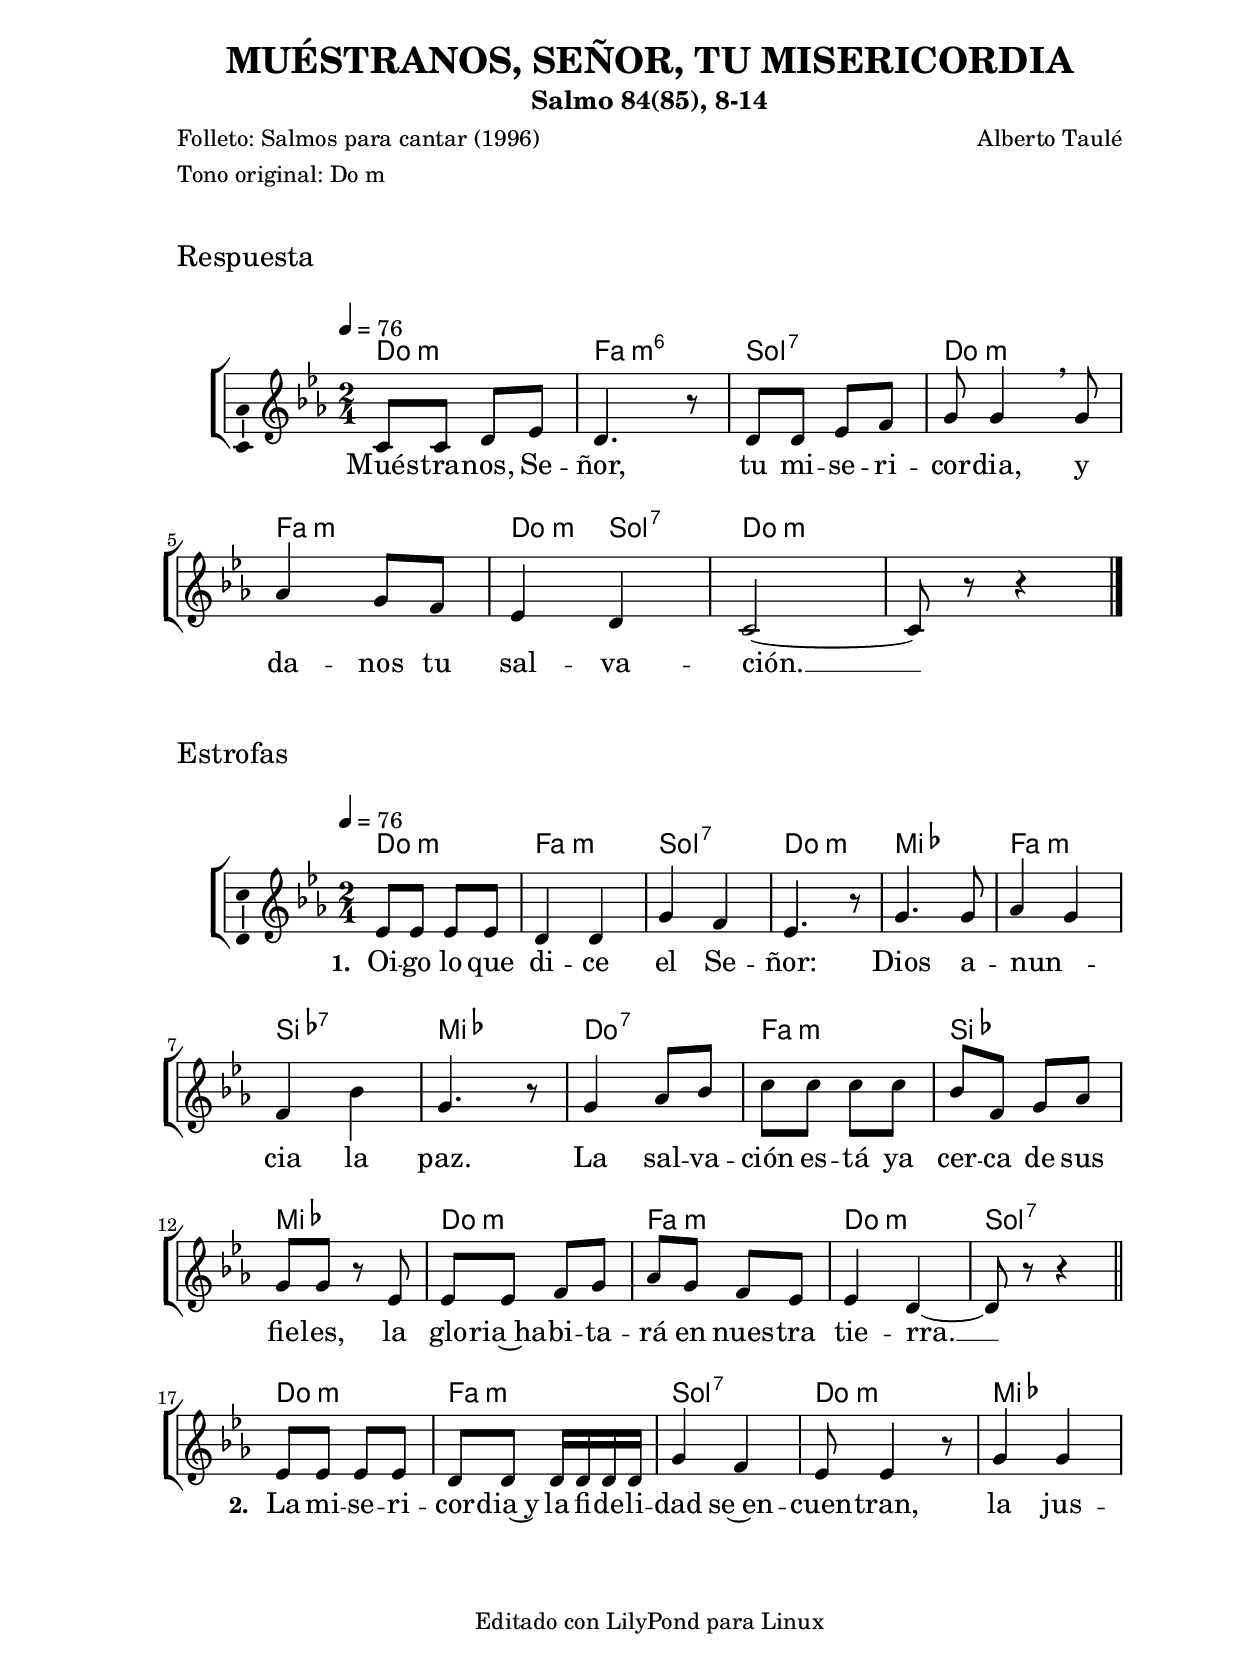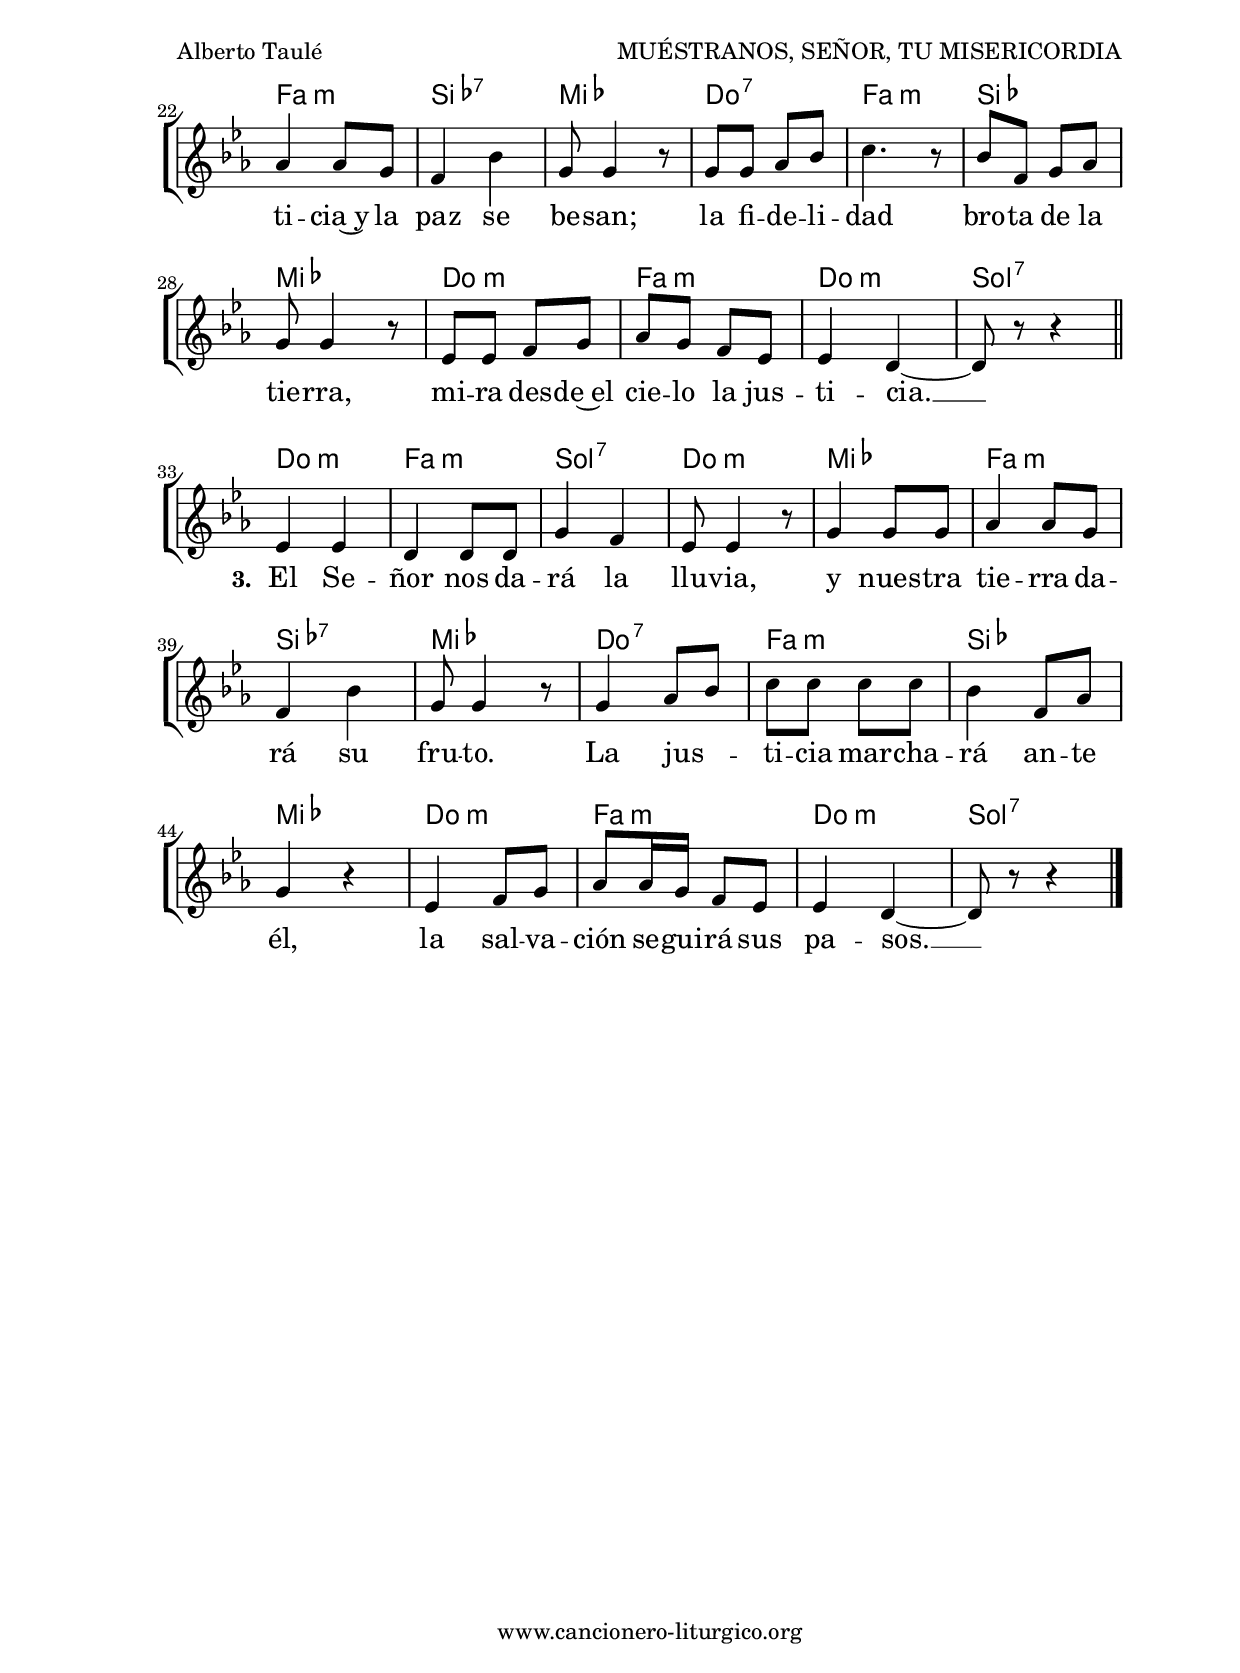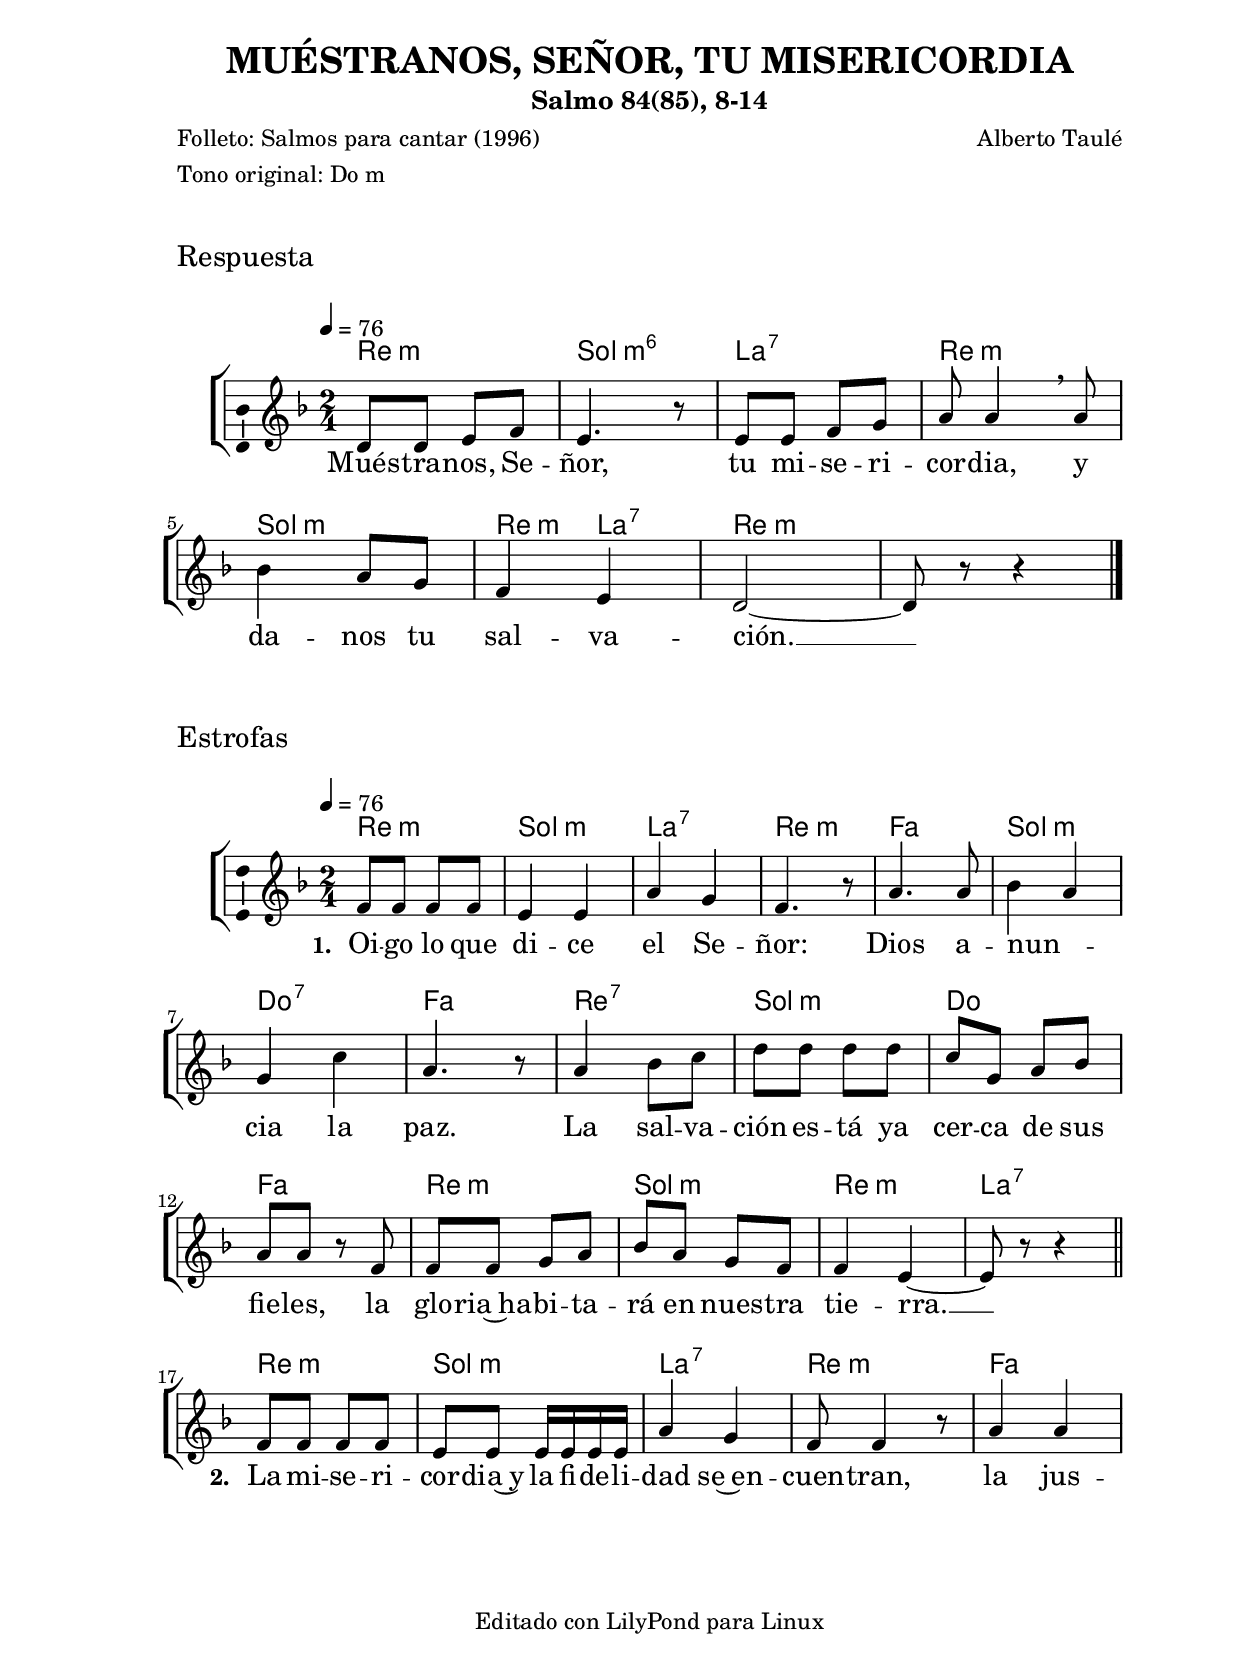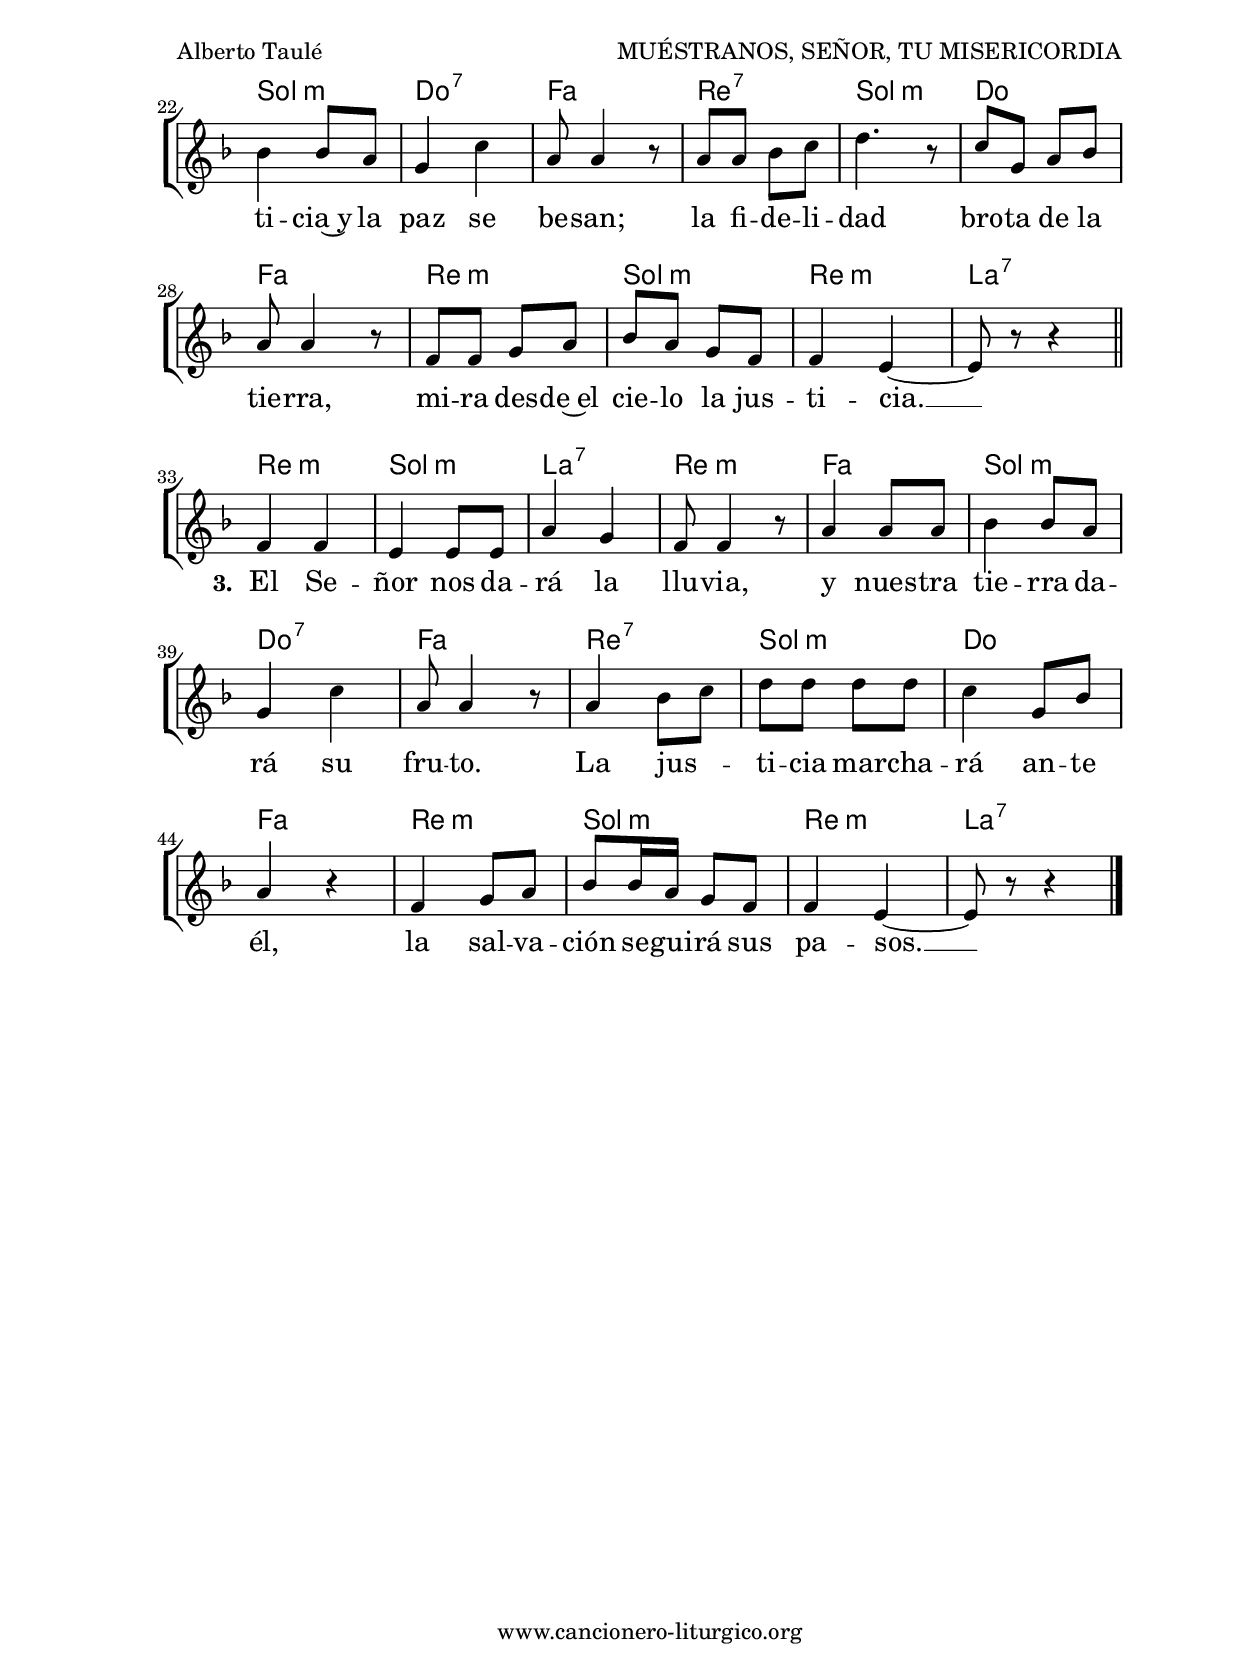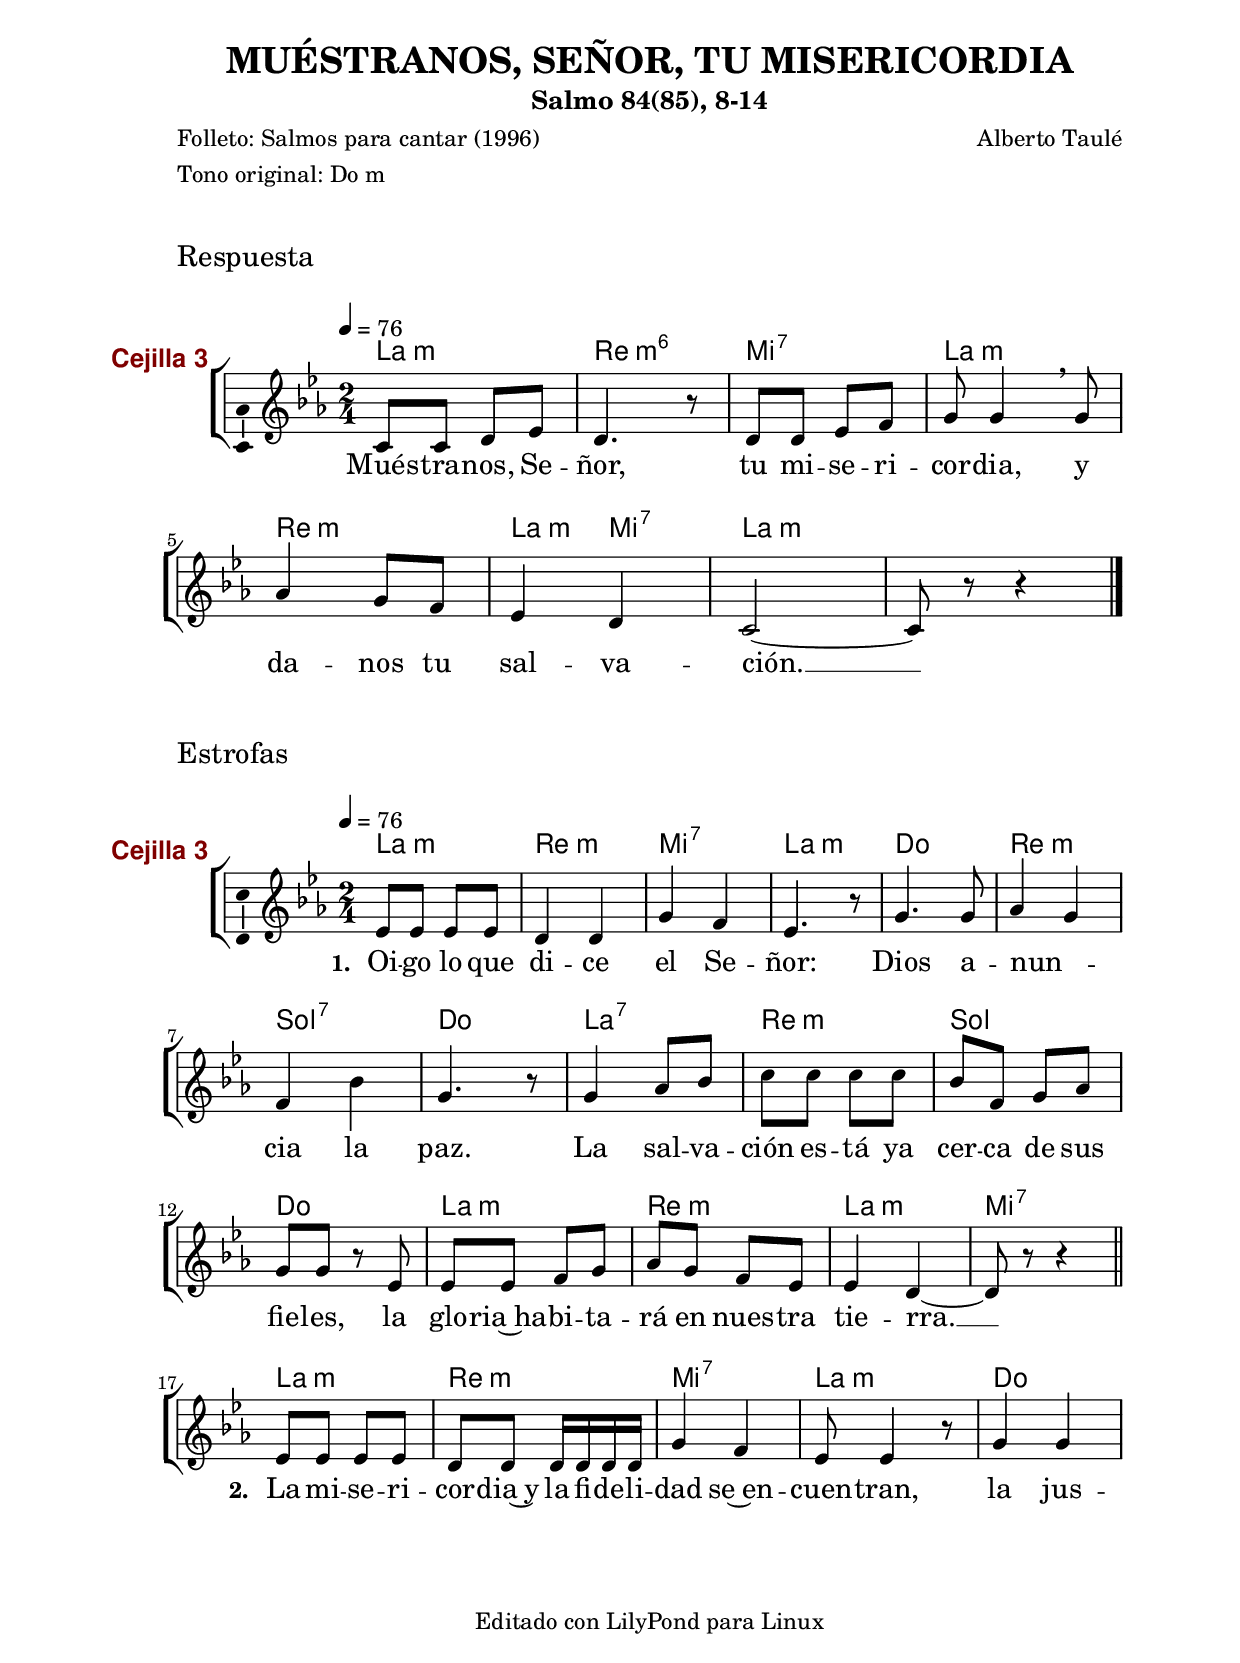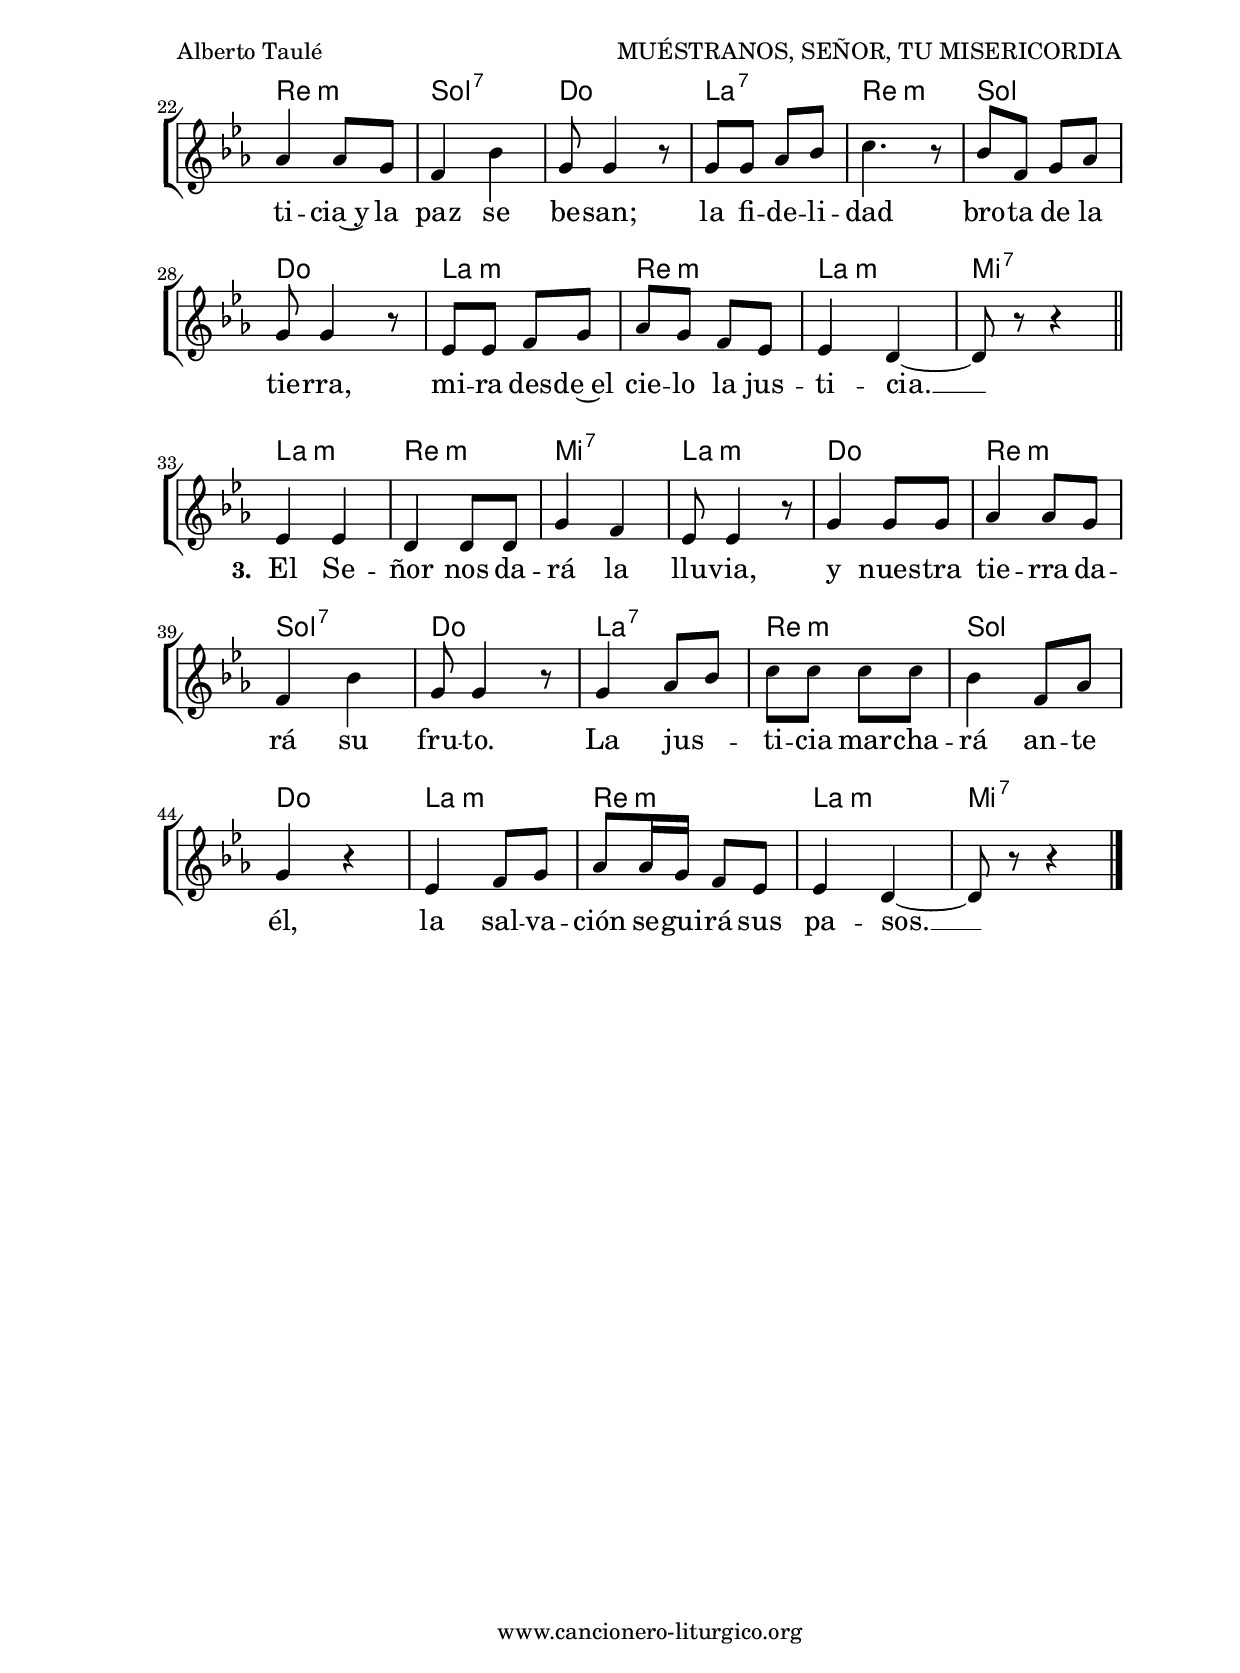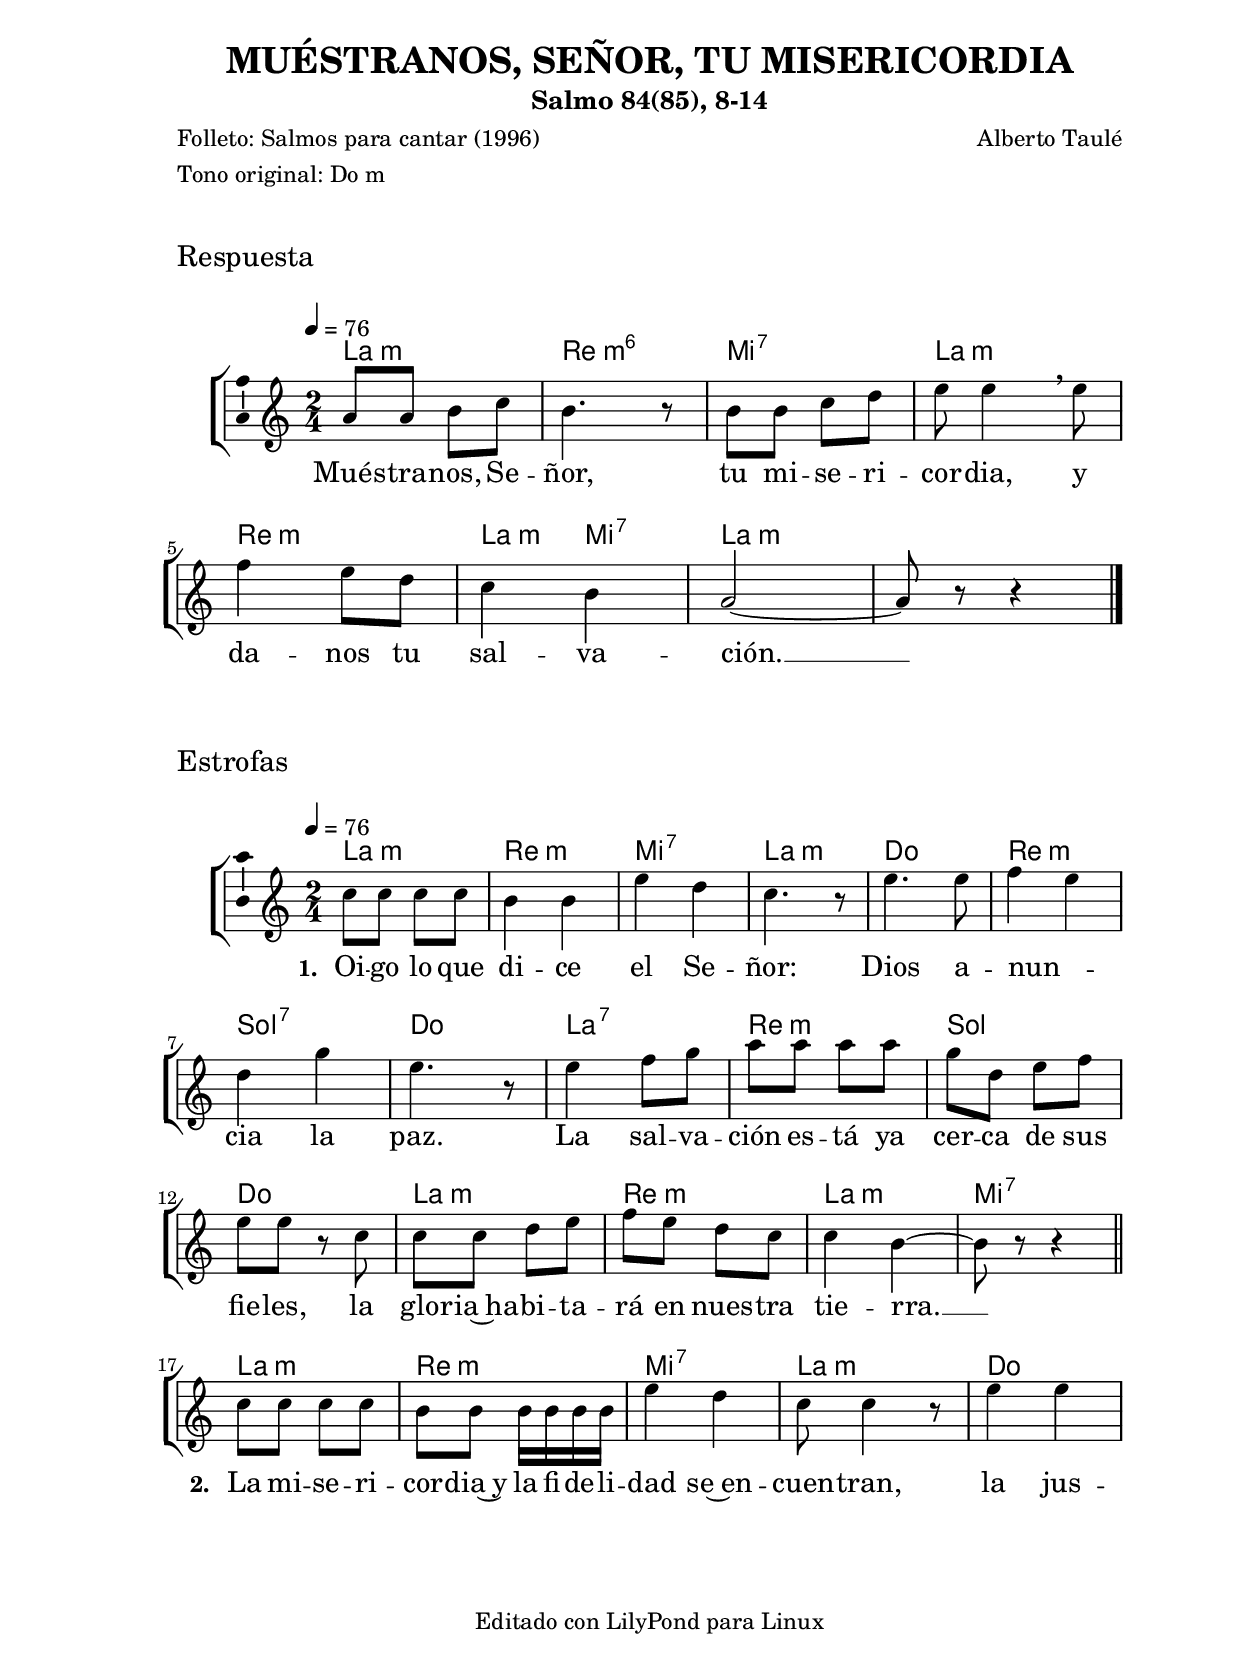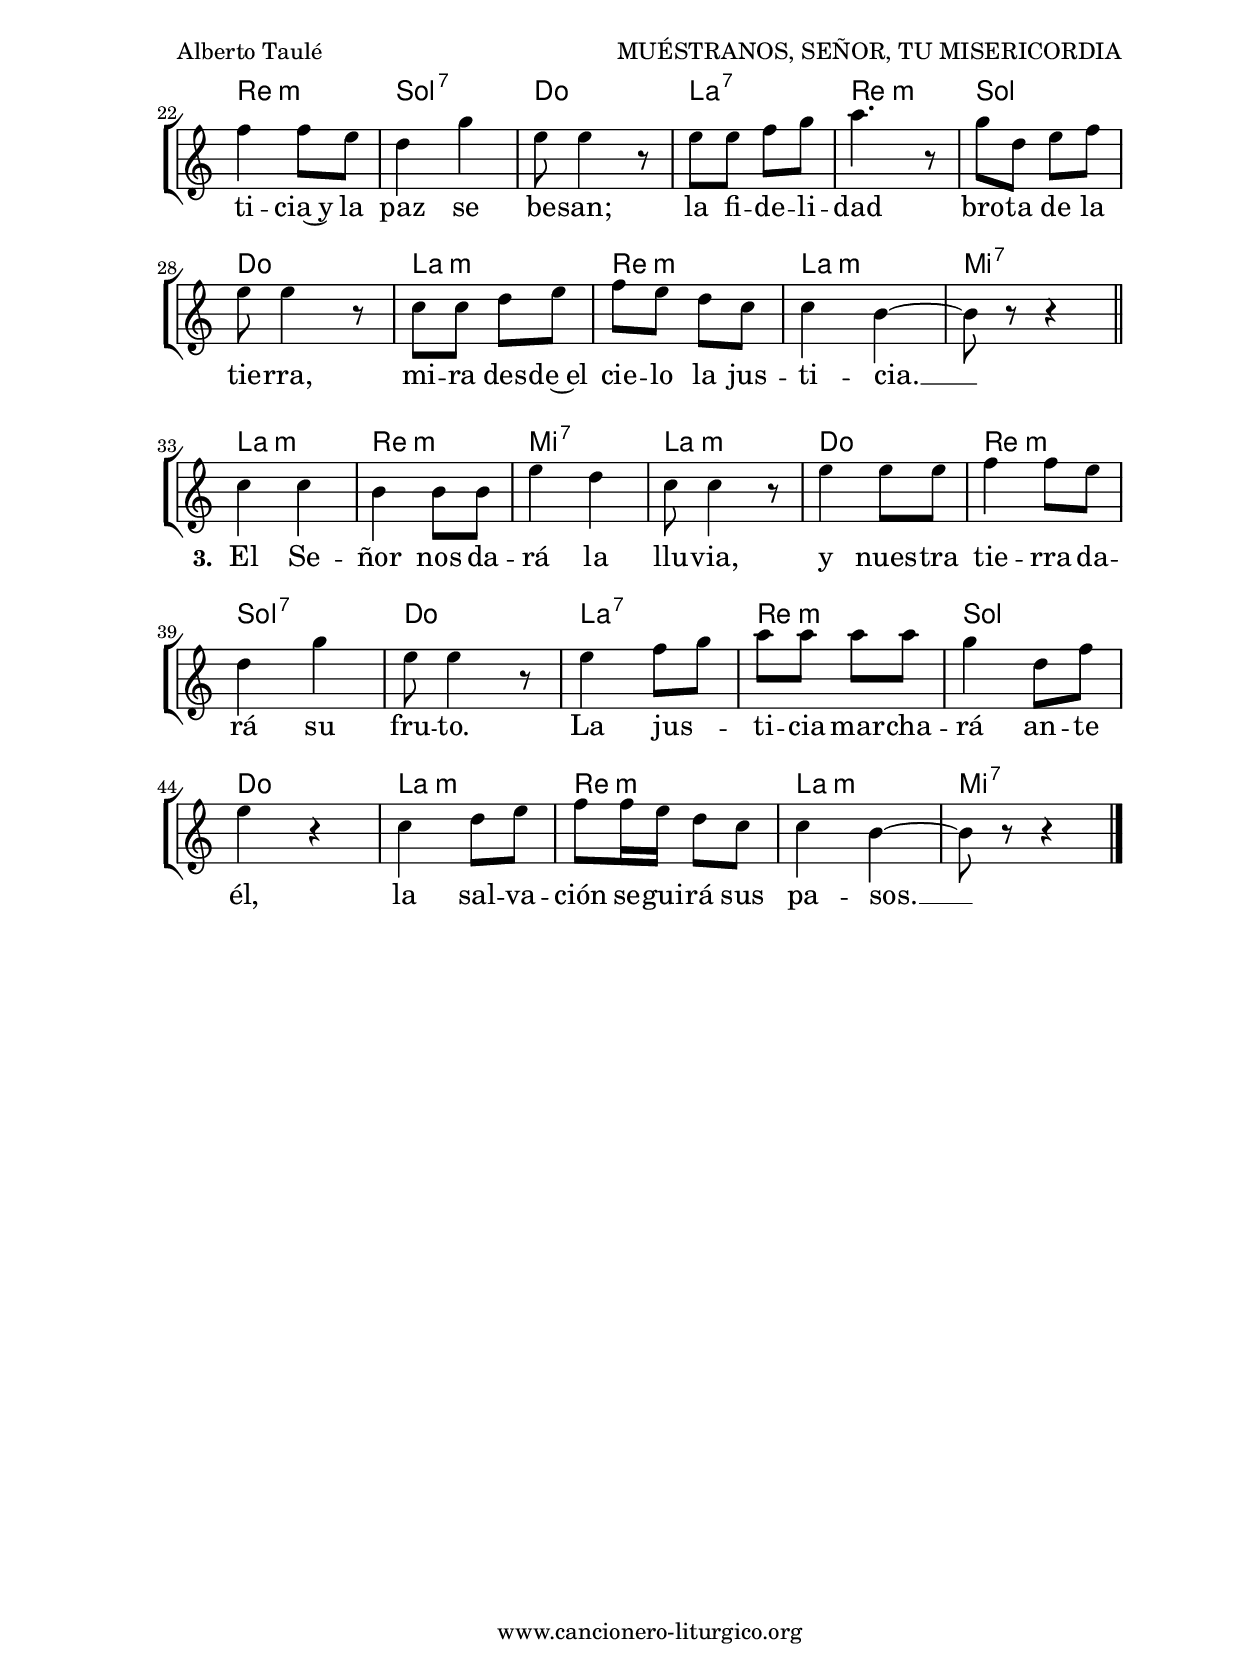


%versión de lilypond para la que se ha escrito esta partitura:
\version "2.16.0"

	%Tamaño papel
	#(set-default-paper-size "a4")
	%Tamaño partitura
	#(set-global-staff-size 20)
	%No responde al pulsar sobre una nota
	#(ly:set-option 'point-and-click #f)

%parámetros del encabezamiento:
\header {
	title = "MUÉSTRANOS, SEÑOR, TU MISERICORDIA"
	subtitle = "Salmo 84(85), 8-14"
	composer = "Alberto Taulé"
	poet = "Folleto: Salmos para cantar (1996)"
	meter = "Tono original: Do m"
	arranger = ""
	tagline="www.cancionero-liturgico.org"
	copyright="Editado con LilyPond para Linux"
	tiempo = ""
	usos = "Salmo"
	letra = ""
	}

%parámetros asociados al papel:
\paper  {
	oddHeaderMarkup = \markup {\fill-line { \on-the-fly #not-first-page \fromproperty #'header:title \on-the-fly #not-first-page \fromproperty #'header:composer }}
	evenHeaderMarkup = \markup {\fill-line { \fromproperty #'header:composer \fromproperty #'header:title }}
	#(set-paper-size "a4")
	print-page-number = ##f
	first-page-number = 1
	print-first-page-number = ##f
	head-separation = 3.0 \cm
	top-margin = 2.0 \cm
	bottom-margin = 0.5\cm
	left-margin = 3.0 \cm
	line-width = 16.0 \cm 
	indent = 8\mm
	interscoreline = 2.\mm
	between-system-space = 15\mm
%	para que las partituras no llenen la hoja:
	ragged-bottom = ##t
%	idem para la última hoja:
	ragged-last-bottom = ##f
%	para que las partituras llenen el ancho del papel:
	ragged-last = ##f
	after-title-space = 2.5 \cm
%page-count=2
%system-count=8

	%Flexible Vertical Spacing
	markup-system-spacing =
	#'((basic-distance . 5) (minimum-distance . 3) (padding . 3))
	score-markup-spacing =
	#'((basic-distance . 15) (minimum-distance . 10) (padding . 3))
%	score-system-spacing =
%	#'((basic-distance . 15) (minimum-distance . 10) (padding . 5))
	system-system-spacing =
	#'((basic-distance . 5) (minimum-distance . 3) (padding . 3))
	markup-markup-spacing =
	#'((basic-distance . 20) (minimum-distance . 15) (padding . 3))
	last-bottom-spacing =
	#'((basic-distance . 5) (minimum-distance . 5) (padding . 3))
%	top-system-spacing =
%	#'((basic-distance . 10) (minimum-distance . 5) (padding . 3))
%	top-markup-spacing =
%	#'((basic-distance . 15) (minimum-distance . 10) (padding . 3))

	}


%parámetros que afectan a toda la partitura:
global =  {
	%clave de sol (G):
	\clef G
	%armadura:
%	\transpose c b,
	\key c \minor
	\tempo 4=76
	\set Score.tempoHideNote = ##f
	}


%%%%%%%%%%%%%%%%%%%%%%%%%%%%%%%%%%%%%%%%%%%%%%%%%%%%%%%
%%%%%%%%%%%%%%%%%%%%%%%%%%%%%%%%%%%%%%%%%%%%%%%%%%%%%%%
%%%%%%%%%%%%%%%%%%%%%%%%%%%%%%%%%%%%%%%%%%%%%%%%%%%%%%%


acordesrespuno = {
	\italianChords
	\chordmode {
%	\transpose c b,
{

c2:m f:m6 g:7 c:m f:m c4:m g:7 c2:m s

}
}
}

melodiarespuno = 
%	\transpose c b,
{
	\relative c'{

\time 2/4

c8 c d ees
d4. r8
d8 d ees f
g8 g4 \breathe g8
aes4 g8 f
ees4 d
c2~
c8 r8 r4

\bar "|."
}
}


textorespuno = \lyricmode {

Mués -- tra -- nos, Se -- ñor, tu mi -- se -- ri -- cor -- dia,
y da -- nos tu sal -- va -- ción. __

	}

acordesrespunoStaff = \context ChordNames = acordesrespunoStaff <<
	\set chordChanges = ##t
	\acordesrespuno
	>>


%%%%%%%%%%%%%%%%%%%%%%%%%%%%%%%%%%% CEJILLA %%%%%%%%%%%%%%%%%%%%%%%%%%%%%%%%%%%
acordesrespunocejilla = {
%%%	\override ChordNames.ChordName #'font-size = #-1
%%%	\override ChordNames.ChordName #'font-series = #'bold
	\transpose c a {
		\acordesrespuno
		}
	}

acordesrespunocejillaStaff = \context ChordNames = acordesrespunocejillaStaff <<
	\set Staff.instrumentName = \markup \with-color #darkred \larger \bold \sans "Cejilla 3"
	\set chordChanges = ##t
	\acordesrespunocejilla
	>>
%%%%%%%%%%%%%%%%%%%%%%%%%%%%%%%%%%% CEJILLA %%%%%%%%%%%%%%%%%%%%%%%%%%%%%%%%%%%


vozrespunoStaff = \context Voice = vozrespunoStaff
\with {\consists "Ambitus_engraver"}
<<
%	\set Staff.instrumentName = ""
%	\set Staff.shortInstrumentName = ""
%	\set Staff.midiInstrument = #"clarinet"
%	\set Staff.midiInstrument = #"cello"
%	\set Staff.midiInstrument = #"flute"
	\set Staff.midiInstrument = #"electric guitar (jazz)"
%	\set Staff.midiInstrument = #"english horn"
%	\set Staff.midiInstrument = #"violin"
%	\set Staff.midiInstrument = #"glockenspiel"
	\set Staff.midiMinimumVolume = #0.7
	\set Staff.midiMaximumVolume = #0.9
	\global
	\melodiarespuno
	>>

textorespunoStaff = \context Lyrics = textorespunoStaff <<
	\lyricsto vozrespunoStaff \textorespuno
	>>


%%%%%%%%%%%%%%%%%%%%%%%%%%%%%%%%%%%%%%%%%%%%%%%%%%%%%%%
%%%%%%%%%%%%%%%%%%%%%%%%%%%%%%%%%%%%%%%%%%%%%%%%%%%%%%%
%%%%%%%%%%%%%%%%%%%%%%%%%%%%%%%%%%%%%%%%%%%%%%%%%%%%%%%


acordesrespest = {
	\italianChords
	\chordmode {
%	\transpose c b,
{

c2:m f:m g:7 c:m ees f:m bes:7 ees c:7 f:m bes ees c:m f:m c:m g:7
c2:m f:m g:7 c:m ees f:m bes:7 ees c:7 f:m bes ees c:m f:m c:m g:7
c2:m f:m g:7 c:m ees f:m bes:7 ees c:7 f:m bes ees c:m f:m c:m g:7

}
}
}

melodiarespest = 
%	\transpose c b,
{
	\relative c'{

\time 2/4

ees8 ees ees ees
d4 d
g4 f
ees4. r8
g4. g8
aes4 g
f4 bes
g4. r8
g4 aes8 bes
c8 c c c
bes8 f g aes
g8 g r8 ees8
ees8 ees f g
aes8 g f ees
ees4 d~
d8 r8 r4

\bar "||"
\break

ees8 ees ees ees
d8 d d16 d d d
g4 f
ees8 ees4 r8
g4 g

\pageBreak

aes4 aes8 g
f4 bes
g8 g4 r8
g8 g aes bes
c4. r8
bes8 f g aes
g8 g4 r8
ees8 ees f g
aes8 g f ees
ees4 d~
d8 r8 r4

\bar "||"
\break

ees4 ees
d4 d8 d
g4 f
ees8 ees4 r8
g4 g8 g
aes4 aes8 g
f4 bes
g8 g4 r8
g4 aes8 bes
c8 c c c
bes4 f8 aes
g4 r4
ees4 f8 g
aes8 aes16 g f8 ees
ees4 d~
d8 r8 r4

\bar "|."
}
}


textorespest = \lyricmode {

\set stanza =#"1. " Oi -- go lo que di -- ce el Se -- ñor:
Dios a -- nun -- _ cia la paz.
La sal -- va -- ción es -- tá ya cer -- ca de sus fie -- les,
la glo -- ria~ha -- bi -- ta -- rá en nues -- tra tie -- rra. __

\set stanza =#"2. " La mi -- se -- ri -- cor -- dia~y
la fi -- de -- li -- dad se~en -- cuen -- tran,
la jus -- ti -- cia~y la paz se be -- san;
la fi -- de -- li -- dad bro -- ta de la tie -- rra,
mi -- ra des -- de~el cie -- lo la jus -- ti -- cia. __

\set stanza =#"3. " El Se -- ñor nos da -- rá la llu -- via,
y nues -- tra tie -- rra da -- rá su fru -- to.
La jus -- _ ti -- cia mar -- cha -- rá an -- te él,
la sal -- va -- ción se -- gui -- rá sus pa -- sos. __

	}

acordesrespestStaff = \context ChordNames = acordesrespestStaff <<
	\set chordChanges = ##t
	\acordesrespest
	>>


%%%%%%%%%%%%%%%%%%%%%%%%%%%%%%%%%%% CEJILLA %%%%%%%%%%%%%%%%%%%%%%%%%%%%%%%%%%%
acordesrespestcejilla = {
%%%	\override ChordNames.ChordName #'font-size = #-1
%%%	\override ChordNames.ChordName #'font-series = #'bold
	\transpose c a {
		\acordesrespest
		}
	}

acordesrespestcejillaStaff = \context ChordNames = acordesrespestcejillaStaff <<
	\set Staff.instrumentName = \markup \with-color #darkred \larger \bold \sans "Cejilla 3"
	\set chordChanges = ##t
	\acordesrespestcejilla
	>>
%%%%%%%%%%%%%%%%%%%%%%%%%%%%%%%%%%% CEJILLA %%%%%%%%%%%%%%%%%%%%%%%%%%%%%%%%%%%


vozrespestStaff = \context Voice = vozrespestStaff
\with {\consists "Ambitus_engraver"}
<<
%	\set Staff.instrumentName = ""
%	\set Staff.shortInstrumentName = ""
%	\set Staff.midiInstrument = #"clarinet"
%	\set Staff.midiInstrument = #"cello"
%	\set Staff.midiInstrument = #"flute"
	\set Staff.midiInstrument = #"electric guitar (jazz)"
%	\set Staff.midiInstrument = #"english horn"
%	\set Staff.midiInstrument = #"violin"
%	\set Staff.midiInstrument = #"glockenspiel"
	\set Staff.midiMinimumVolume = #0.7
	\set Staff.midiMaximumVolume = #0.9
	\global
	\melodiarespest
	>>

textorespestStaff = \context Lyrics = textorespestStaff <<
	\lyricsto vozrespestStaff \textorespest
	>>


%%%%%%%%%%%%%%%%%%%%%%%%%%%%%%%%%%%%%%%%%%%%%%%%%%%%%%%
%%%%%%%%%%%%%%%%%%%%%%%%%%%%%%%%%%%%%%%%%%%%%%%%%%%%%%%
%%%%%%%%%%%%%%%%%%%%%%%%%%%%%%%%%%%%%%%%%%%%%%%%%%%%%%%


\book {
	\score {
		\context ChoirStaff {
			\override StaffGroup.SystemStartBracket #'collapse-height = #1
			\override Score.SystemStartBar #'collapse-height = #1
			<<
			\acordesrespunoStaff
			\vozrespunoStaff
			\textorespunoStaff
			>>
			}
		\layout {
	    		\context {
				\Lyrics
				\override LyricText #'font-size = #2
				}
	   		 \context {
				\Score
				\override StaffSymbol #'staff-space = #(magstep +3)
				}
			}
		\header{piece=\markup{\fontsize #2 "Respuesta"}}
		}
	\score {
		\context ChoirStaff {
			\override StaffGroup.SystemStartBracket #'collapse-height = #1
			\override Score.SystemStartBar #'collapse-height = #1
			<<
			\acordesrespestStaff
			\vozrespestStaff
			\textorespestStaff
			>>
			}
		\layout {
system-count=9
	    		\context {
				\Lyrics
				\override LyricText #'font-size = #2
				}
	   		 \context {
				\Score
				\override StaffSymbol #'staff-space = #(magstep +3)
				}
			}
		\header{piece=\markup{\fontsize #2 "Estrofas"}}
		}
	\score {
		\unfoldRepeats
		\context ChoirStaff {
			<<
			\acordesrespunoStaff
			\vozrespunoStaff
			>>
			<<
			\acordesrespestStaff
			\vozrespestStaff
			>>
			}
		\midi {
	  		\context {
	  			\Score
				tempoWholesPerMinute = #(ly:make-moment 70 4)
				}
			}
		}
	}


%Partitura para guitarra
#(define output-suffix "G")
\book {
	\score {
		\context ChoirStaff {
			\override StaffGroup.SystemStartBracket #'collapse-height = #1
			\override Score.SystemStartBar #'collapse-height = #1
			<<
			\acordesrespunocejillaStaff
			\vozrespunoStaff
			\textorespunoStaff
			>>
			}
		\layout {
%%%%%%%%%%%%%%%%%%%%%%%%%%%%%%%%%%% CEJILLA %%%%%%%%%%%%%%%%%%%%%%%%%%%%%%%%%%%
			\context {
				\ChordNames \consists Instrument_name_engraver
				}
%%%%%%%%%%%%%%%%%%%%%%%%%%%%%%%%%%% CEJILLA %%%%%%%%%%%%%%%%%%%%%%%%%%%%%%%%%%%
	    		\context {
				\Lyrics
				\override LyricText #'font-size = #2
				}
	   		 \context {
				\Score
				\override StaffSymbol #'staff-space = #(magstep +3)
				}
			}
		\header{piece=\markup{\fontsize #2 "Respuesta"}}
		}
	\score {
		\context ChoirStaff {
			\override StaffGroup.SystemStartBracket #'collapse-height = #1
			\override Score.SystemStartBar #'collapse-height = #1
			<<
			\acordesrespestcejillaStaff
			\vozrespestStaff
			\textorespestStaff
			>>
			}
		\layout {
system-count=9
%%%%%%%%%%%%%%%%%%%%%%%%%%%%%%%%%%% CEJILLA %%%%%%%%%%%%%%%%%%%%%%%%%%%%%%%%%%%
			\context {
				\ChordNames \consists Instrument_name_engraver
				}
%%%%%%%%%%%%%%%%%%%%%%%%%%%%%%%%%%% CEJILLA %%%%%%%%%%%%%%%%%%%%%%%%%%%%%%%%%%%
	    		\context {
				\Lyrics
				\override LyricText #'font-size = #2
				}
	   		 \context {
				\Score
				\override StaffSymbol #'staff-space = #(magstep +3)
				}
			}
		\header{piece=\markup{\fontsize #2 "Estrofas"}}
		}
	}


#(define output-suffix "C")
\book {
	\score {
		\context ChoirStaff {
			\override StaffGroup.SystemStartBracket #'collapse-height = #1
			\override Score.SystemStartBar #'collapse-height = #1
\transpose c d
			<<
			\acordesrespunoStaff
			\vozrespunoStaff
			\textorespunoStaff
			>>
			}
		\layout {
	    		\context {
				\Lyrics
				\override LyricText #'font-size = #2
				}
	   		 \context {
				\Score
				\override StaffSymbol #'staff-space = #(magstep +3)
				}
			}
		\header{piece=\markup{\fontsize #2 "Respuesta"}}
		}
	\score {
		\context ChoirStaff {
			\override StaffGroup.SystemStartBracket #'collapse-height = #1
			\override Score.SystemStartBar #'collapse-height = #1
\transpose c d
			<<
			\acordesrespestStaff
			\vozrespestStaff
			\textorespestStaff
			>>
			}
		\layout {
system-count=9
	    		\context {
				\Lyrics
				\override LyricText #'font-size = #2
				}
	   		 \context {
				\Score
				\override StaffSymbol #'staff-space = #(magstep +3)
				}
			}
		\header{piece=\markup{\fontsize #2 "Estrofas"}}
		}
	}


#(define output-suffix "S")
\book {
	\score {
		\context ChoirStaff {
			\override StaffGroup.SystemStartBracket #'collapse-height = #1
			\override Score.SystemStartBar #'collapse-height = #1
\transpose c a
			<<
			\acordesrespunoStaff
			\vozrespunoStaff
			\textorespunoStaff
			>>
			}
		\layout {
	    		\context {
				\Lyrics
				\override LyricText #'font-size = #2
				}
	   		 \context {
				\Score
				\override StaffSymbol #'staff-space = #(magstep +3)
				}
			}
		\header{piece=\markup{\fontsize #2 "Respuesta"}}
		}
	\score {
		\context ChoirStaff {
			\override StaffGroup.SystemStartBracket #'collapse-height = #1
			\override Score.SystemStartBar #'collapse-height = #1
\transpose c a
			<<
			\acordesrespestStaff
			\vozrespestStaff
			\textorespestStaff
			>>
			}
		\layout {
system-count=9
	    		\context {
				\Lyrics
				\override LyricText #'font-size = #2
				}
	   		 \context {
				\Score
				\override StaffSymbol #'staff-space = #(magstep +3)
				}
			}
		\header{piece=\markup{\fontsize #2 "Estrofas"}}
		}
	}



